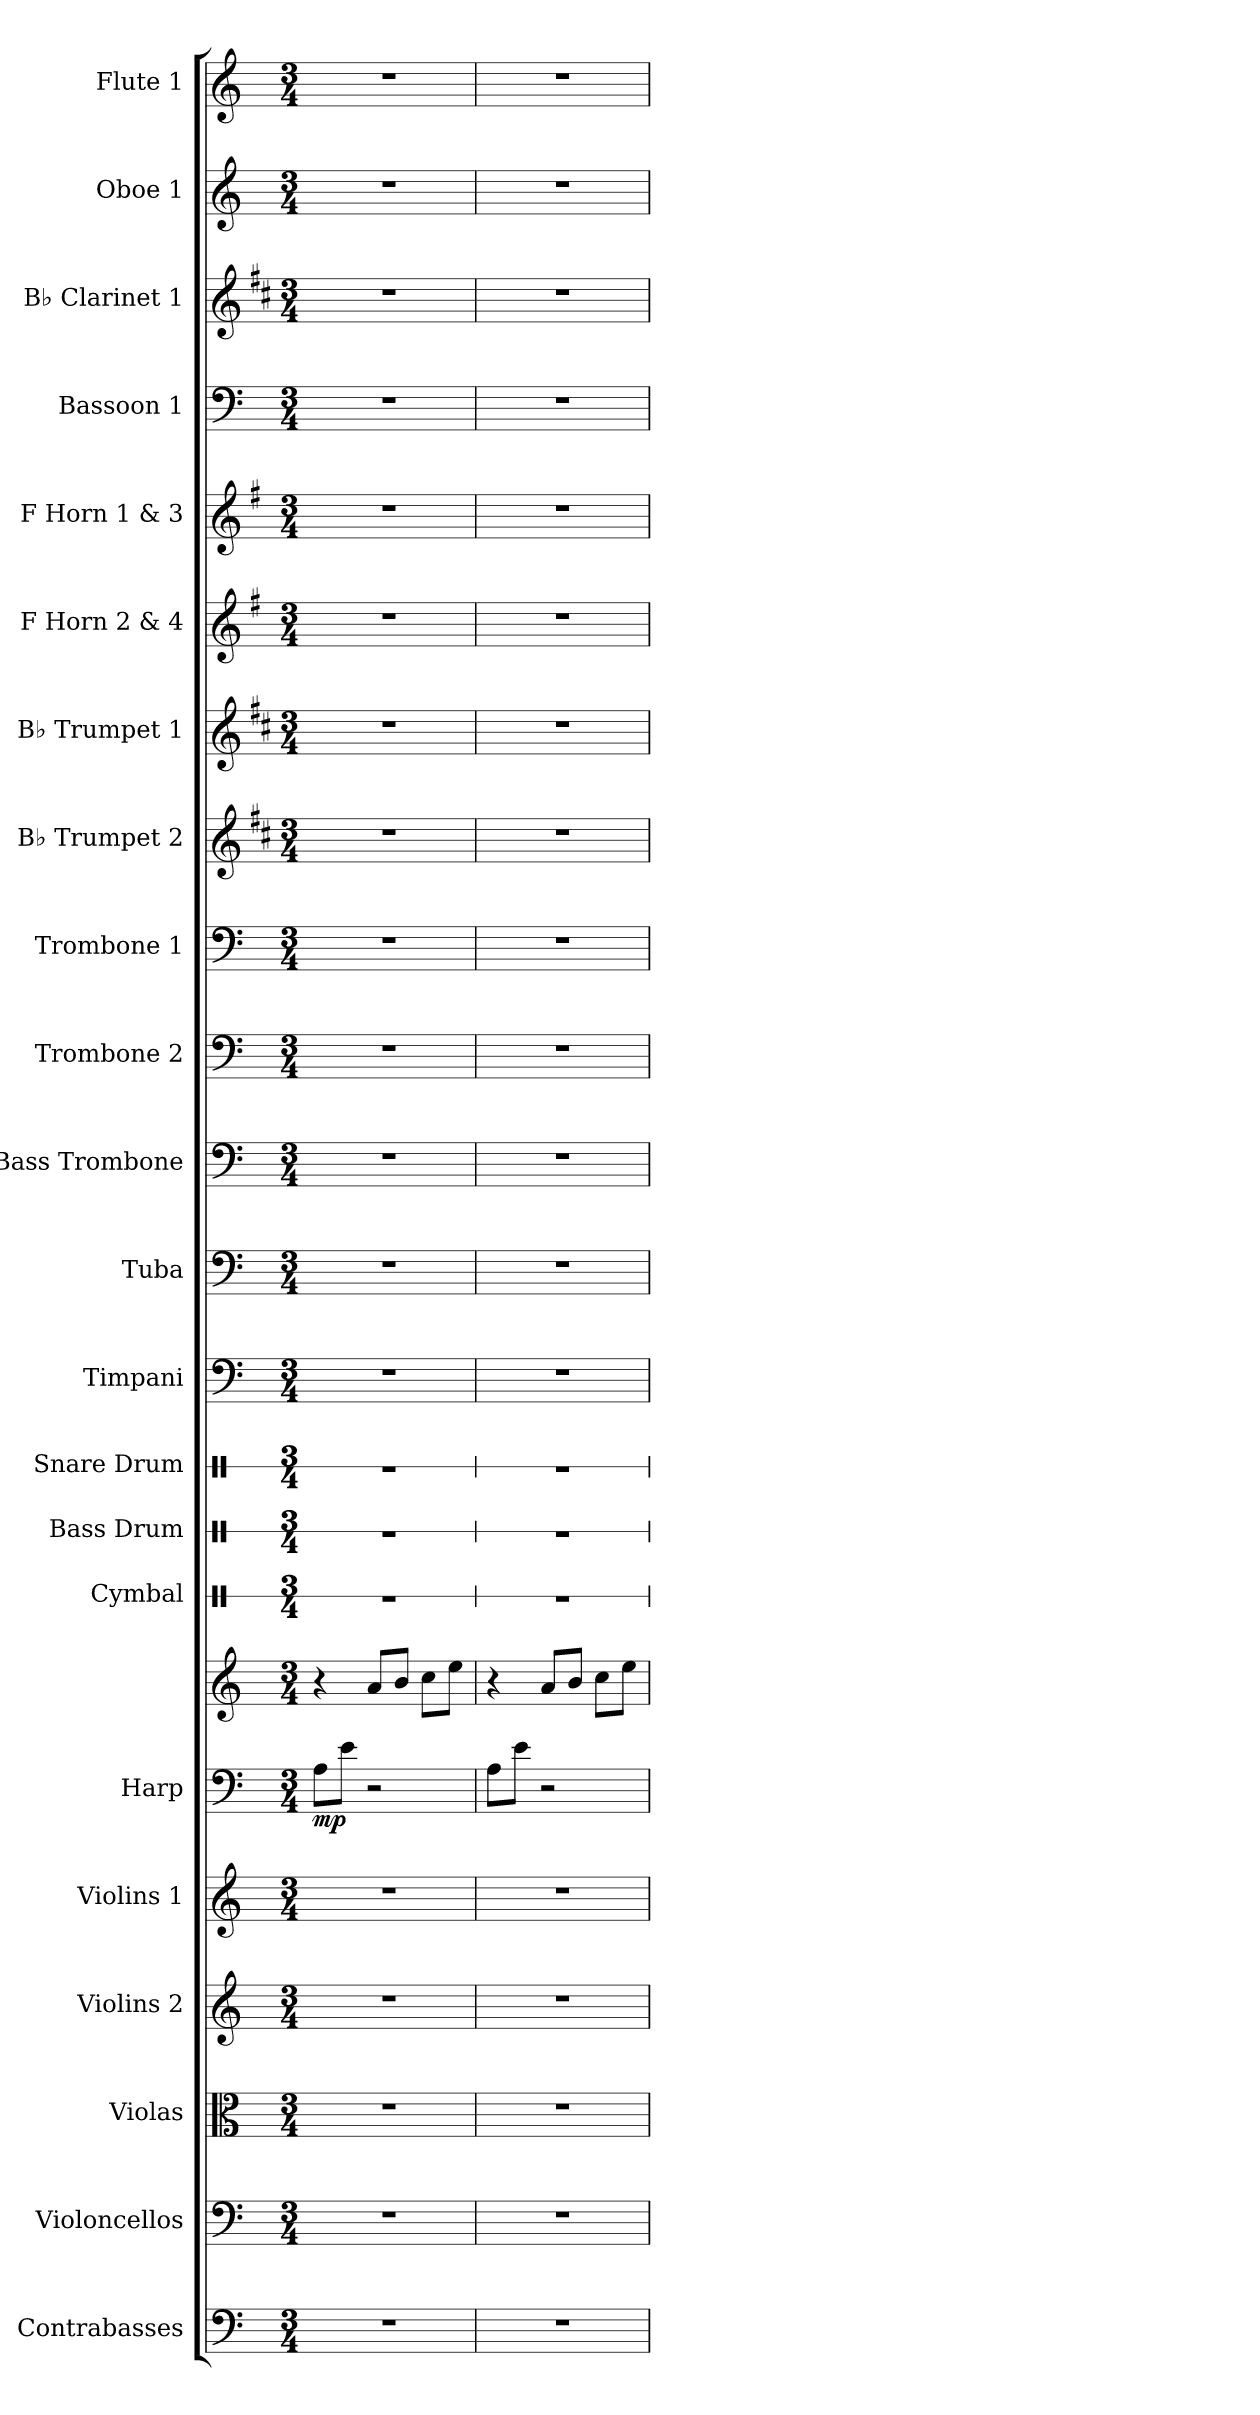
**kern	**kern	**kern	**kern	**kern	**kern	**kern	**dynam	**kern	**kern	**kern	**kern	**kern	**kern	**kern	**kern	**kern	**kern	**kern	**kern	**kern	**kern	**kern	**kern
*part22	*part21	*part20	*part19	*part18	*part17	*part17	*part17	*part16	*part15	*part14	*part13	*part12	*part11	*part10	*part9	*part8	*part7	*part6	*part5	*part4	*part3	*part2	*part1
*staff23	*staff22	*staff21	*staff20	*staff19	*staff18	*staff17	*staff17/18	*staff16	*staff15	*staff14	*staff13	*staff12	*staff11	*staff10	*staff9	*staff8	*staff7	*staff6	*staff5	*staff4	*staff3	*staff2	*staff1
*I"Contrabasses	*I"Violoncellos	*I"Violas	*I"Violins 2	*I"Violins 1	*I"Harp	*	*	*I"Cymbal	*I"Bass Drum	*I"Snare Drum	*I"Timpani	*I"Tuba	*I"Bass Trombone	*I"Trombone 2	*I"Trombone 1	*I"B♭ Trumpet 2	*I"B♭ Trumpet 1	*I"F Horn 2 &amp; 4	*I"F Horn 1 &amp; 3	*I"Bassoon 1	*I"B♭ Clarinet 1	*I"Oboe 1	*I"Flute 1
*I'Cbs.	*I'Vcs.	*I'Vlas.	*I'Vlns. 2	*I'Vlns. 1	*I'Hrp.	*	*	*I'Cym.	*I'B. Dr.	*I'Sn. Dr.	*I'Timp.	*I'Tba.	*I'B. Tbn.	*I'Tbn. 2	*I'Tbn. 1	*I'B♭ Tpt. 2	*I'B♭ Tpt. 1	*I'F Hn. 2 4	*I'F Hn. 1 3	*I'Bsn. 1	*I'B♭ Cl. 1	*I'Ob. 1	*I'Fl. 1
*	*	*	*	*	*	*	*	*stria1	*stria1	*stria1	*	*	*	*	*	*	*	*	*	*	*	*	*
*clefF4	*clefF4	*clefC3	*clefG2	*clefG2	*clefF4	*clefG2	*	*clefX	*clefX	*clefX	*clefF4	*clefF4	*clefF4	*clefF4	*clefF4	*clefG2	*clefG2	*clefG2	*clefG2	*clefF4	*clefG2	*clefG2	*clefG2
*ITrd7c12	*	*	*	*	*	*	*	*	*	*	*	*	*	*	*	*ITrd1c2	*ITrd1c2	*ITrd4c7	*ITrd4c7	*	*ITrd1c2	*	*
*k[]	*k[]	*k[]	*k[]	*k[]	*k[]	*k[]	*	*k[]	*k[]	*k[]	*k[]	*k[]	*k[]	*k[]	*k[]	*k[]	*k[]	*k[]	*k[]	*k[]	*k[]	*k[]	*k[]
*M3/4	*M3/4	*M3/4	*M3/4	*M3/4	*M3/4	*M3/4	*	*M3/4	*M3/4	*M3/4	*M3/4	*M3/4	*M3/4	*M3/4	*M3/4	*M3/4	*M3/4	*M3/4	*M3/4	*M3/4	*M3/4	*M3/4	*M3/4
*MM160	*MM160	*MM160	*MM160	*MM160	*MM160	*MM160	*	*MM160	*MM160	*MM160	*MM160	*MM160	*MM160	*MM160	*MM160	*MM160	*MM160	*MM160	*MM160	*MM160	*MM160	*MM160	*MM160
=1	=1	=1	=1	=1	=1	=1	=1	=1	=1	=1	=1	=1	=1	=1	=1	=1	=1	=1	=1	=1	=1	=1	=1
!	!	!	!	!	!	!	!LO:DY:b=2	!	!	!	!	!	!	!	!	!	!	!	!	!	!	!	!
2.r	2.r	2.r	2.r	2.r	8A\L	4r	mp	2.r	2.r	2.r	2.r	2.r	2.r	2.r	2.r	2.r	2.r	2.r	2.r	2.r	2.r	2.r	2.r
.	.	.	.	.	8e\J	.	.	.	.	.	.	.	.	.	.	.	.	.	.	.	.	.	.
.	.	.	.	.	2r	8a/L	.	.	.	.	.	.	.	.	.	.	.	.	.	.	.	.	.
.	.	.	.	.	.	8b/J	.	.	.	.	.	.	.	.	.	.	.	.	.	.	.	.	.
.	.	.	.	.	.	8cc\L	.	.	.	.	.	.	.	.	.	.	.	.	.	.	.	.	.
.	.	.	.	.	.	8ee\J	.	.	.	.	.	.	.	.	.	.	.	.	.	.	.	.	.
=2	=2	=2	=2	=2	=2	=2	=2	=2	=2	=2	=2	=2	=2	=2	=2	=2	=2	=2	=2	=2	=2	=2	=2
2.r	2.r	2.r	2.r	2.r	8A\L	4r	.	2.r	2.r	2.r	2.r	2.r	2.r	2.r	2.r	2.r	2.r	2.r	2.r	2.r	2.r	2.r	2.r
.	.	.	.	.	8e\J	.	.	.	.	.	.	.	.	.	.	.	.	.	.	.	.	.	.
.	.	.	.	.	2r	8a/L	.	.	.	.	.	.	.	.	.	.	.	.	.	.	.	.	.
.	.	.	.	.	.	8b/J	.	.	.	.	.	.	.	.	.	.	.	.	.	.	.	.	.
.	.	.	.	.	.	8cc\L	.	.	.	.	.	.	.	.	.	.	.	.	.	.	.	.	.
.	.	.	.	.	.	8ee\J	.	.	.	.	.	.	.	.	.	.	.	.	.	.	.	.	.
=	=	=	=	=	=	=	=	=	=	=	=	=	=	=	=	=	=	=	=	=	=	=	=
*-	*-	*-	*-	*-	*-	*-	*-	*-	*-	*-	*-	*-	*-	*-	*-	*-	*-	*-	*-	*-	*-	*-	*-
